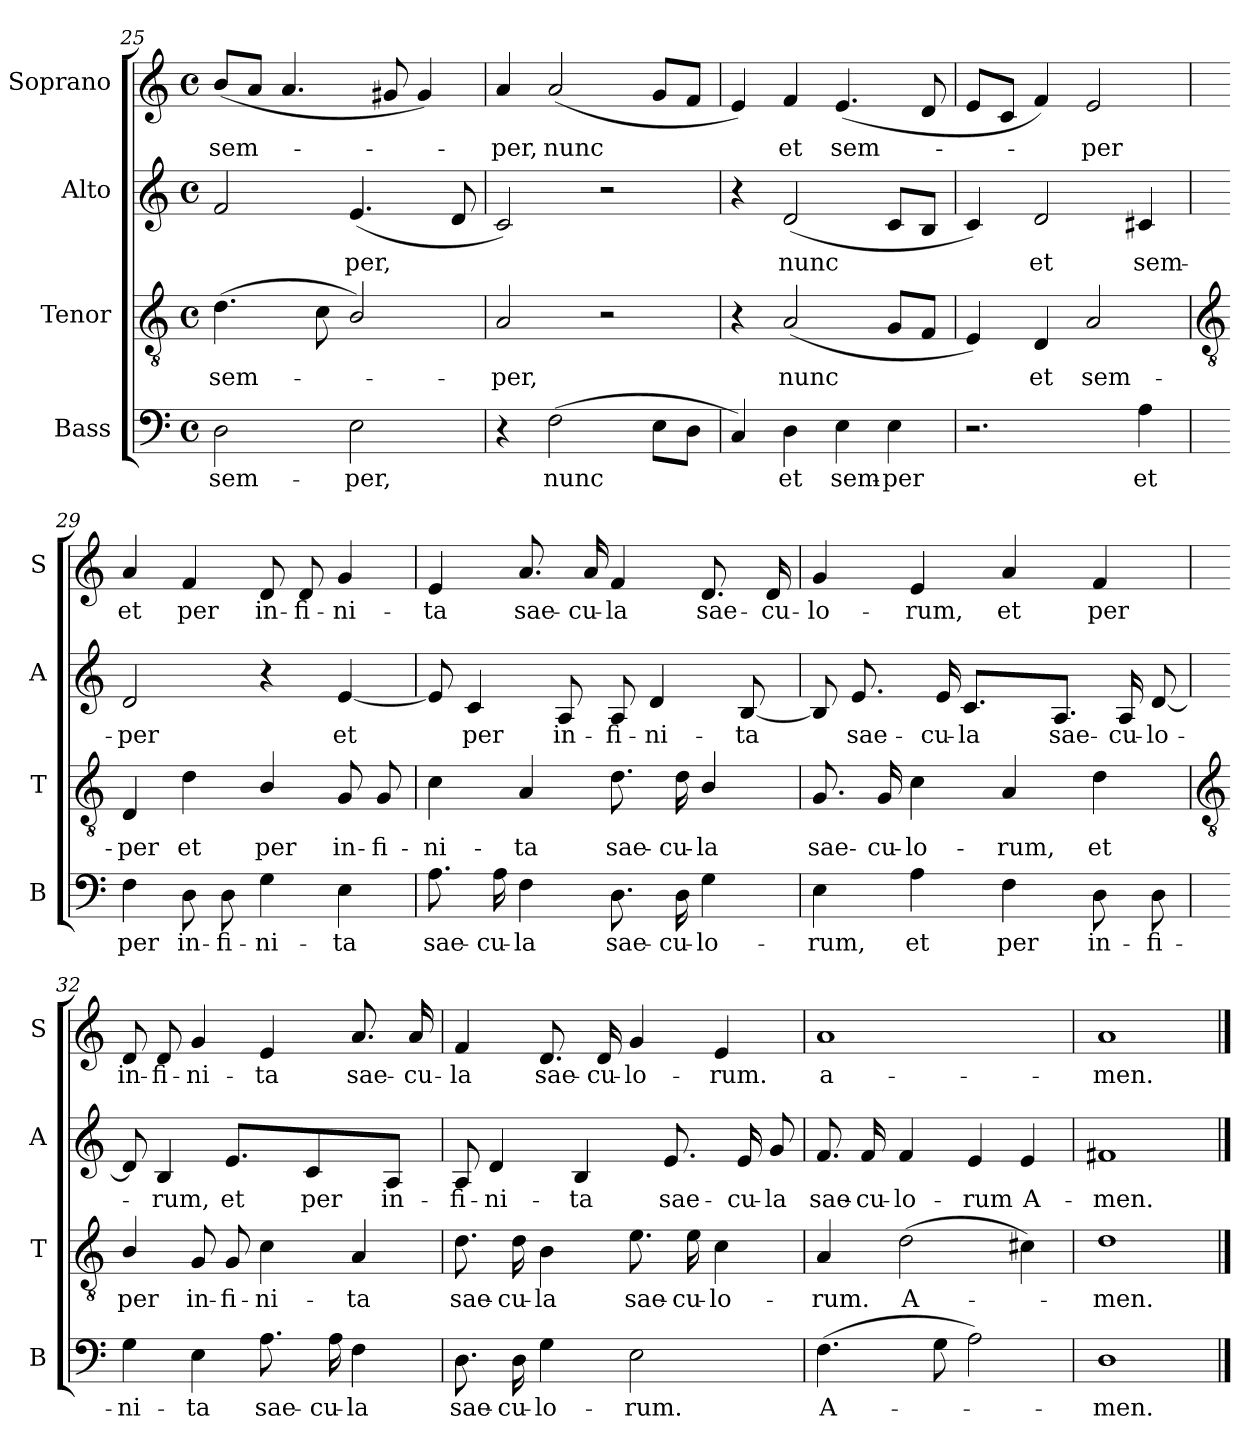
**kern	**text	**kern	**text	**kern	**text	**kern	**text
*part4	*part4	*part3	*part3	*part2	*part2	*part1	*part1
*staff4	*staff4	*staff3	*staff3	*staff2	*staff2	*staff1	*staff1
*I"Bass	*	*I"Tenor	*	*I"Alto	*	*I"Soprano	*
*I'B	*	*I'T	*	*I'A	*	*I'S	*
*clefF4	*	*clefGv2	*	*clefG2	*	*clefG2	*
*k[]	*	*k[]	*	*k[]	*	*k[]	*
*C:	*	*C:	*	*C:	*	*C:	*
*M4/4	*	*M4/4	*	*M4/4	*	*M4/4	*
*met(c)	*	*met(c)	*	*met(c)	*	*met(c)	*
=25	=25	=25	=25	=25	=25	=25	=25
!	!LO:LY:b	!	!LO:LY:b	!	!	!	!LO:LY:b
2D	sem-	(>4.d	sem-	2f	.	(<8bL	sem-
.	.	.	.	.	.	8aJ	.
.	.	.	.	.	.	4.a	.
.	.	8c	.	.	.	.	.
!	!LO:LY:b	!	!	!	!LO:LY:b	!	!
2E	-per,	2B/)	.	(<4.e	per,	.	.
.	.	.	.	.	.	8g#X	.
.	.	.	.	.	.	4g#)	.
.	.	.	.	8d	.	.	.
=26	=26	=26	=26	=26	=26	=26	=26
!	!	!	!LO:LY:b	!	!	!	!LO:LY:b
4r	.	2A	per,	2c)	.	4a	per,
!	!LO:LY:b	!	!	!	!	!	!LO:LY:b
(>2F	nunc	.	.	.	.	(<2a	nunc
.	.	2r	.	2r	.	.	.
8EL	.	.	.	.	.	8gL	.
8DJ	.	.	.	.	.	8fJ	.
=27	=27	=27	=27	=27	=27	=27	=27
4C)	.	4r	.	4r	.	4e)	.
!	!LO:LY:b	!	!LO:LY:b	!	!LO:LY:b	!	!LO:LY:b
4D	et	(<2A	nunc	(<2d	nunc	4f	et
!	!LO:LY:b	!	!	!	!	!	!LO:LY:b
4E	sem-	.	.	.	.	(<4.e	sem-
!	!LO:LY:b	!	!	!	!	!	!
4E	-per	8GL	.	8cL	.	.	.
.	.	8FJ	.	8BJ	.	8d	.
=28	=28	=28	=28	=28	=28	=28	=28
2.r	.	4E)	.	4c)	.	8eL	.
.	.	.	.	.	.	8cJ	.
!	!	!	!LO:LY:b	!	!LO:LY:b	!	!
.	.	4D	et	2d	et	4f)	.
!	!	!	!LO:LY:b	!	!	!	!LO:LY:b
.	.	2A	sem-	.	.	2e	per
!	!LO:LY:b	!	!	!	!LO:LY:b	!	!
4A	et	.	.	4c#X	sem-	.	.
!!LO:LB:g=z
=29	=29	=29	=29	=29	=29	=29	=29
*	*	*clefGv2	*	*	*	*	*
!	!LO:LY:b	!	!LO:LY:b	!	!LO:LY:b	!	!LO:LY:b
4F	per	4D	-per	2d	-per	4a	et
!	!LO:LY:b	!	!LO:LY:b	!	!	!	!LO:LY:b
8D	in-	4d	et	.	.	4f	per
!	!LO:LY:b	!	!	!	!	!	!
8D	-fi-	.	.	.	.	.	.
!	!LO:LY:b	!	!LO:LY:b	!	!	!	!LO:LY:b
4G	-ni-	4B/	per	4r	.	8d	in-
!	!	!	!	!	!	!	!LO:LY:b
.	.	.	.	.	.	8d	-fi-
!	!LO:LY:b	!	!LO:LY:b	!	!LO:LY:b	!	!LO:LY:b
4E	-ta	8G	in-	[4e	et	4g	-ni-
!	!	!	!LO:LY:b	!	!	!	!
.	.	8G	-fi-	.	.	.	.
=30	=30	=30	=30	=30	=30	=30	=30
!	!LO:LY:b	!	!LO:LY:b	!	!	!	!LO:LY:b
8.A	sae-	4c	-ni-	8e]	.	4e	-ta
!	!	!	!	!	!LO:LY:b	!	!
.	.	.	.	4c	per	.	.
!	!LO:LY:b	!	!	!	!	!	!
16A	-cu-	.	.	.	.	.	.
!	!LO:LY:b	!	!LO:LY:b	!	!	!	!LO:LY:b
4F	-la	4A	-ta	.	.	8.a	sae-
!	!	!	!	!	!LO:LY:b	!	!
.	.	.	.	8A	in-	.	.
!	!	!	!	!	!	!	!LO:LY:b
.	.	.	.	.	.	16a	-cu-
!	!LO:LY:b	!	!LO:LY:b	!	!LO:LY:b	!	!LO:LY:b
8.D	sae-	8.d	sae-	8A	-fi-	4f	-la
!	!	!	!	!	!LO:LY:b	!	!
.	.	.	.	4d	-ni-	.	.
!	!LO:LY:b	!	!LO:LY:b	!	!	!	!
16D	-cu-	16d	-cu-	.	.	.	.
!	!LO:LY:b	!	!LO:LY:b	!	!	!	!LO:LY:b
4G	-lo-	4B/	-la	.	.	8.d	sae-
!	!	!	!	!	!LO:LY:b	!	!
.	.	.	.	[8B	-ta	.	.
!	!	!	!	!	!	!	!LO:LY:b
.	.	.	.	.	.	16d	-cu-
=31	=31	=31	=31	=31	=31	=31	=31
!	!LO:LY:b	!	!LO:LY:b	!	!	!	!LO:LY:b
4E	-rum,	8.G	sae-	8B]	.	4g	-lo-
!	!	!	!	!	!LO:LY:b	!	!
.	.	.	.	8.e	sae-	.	.
!	!	!	!LO:LY:b	!	!	!	!
.	.	16G	-cu-	.	.	.	.
!	!LO:LY:b	!	!LO:LY:b	!	!	!	!LO:LY:b
4A	et	4c	-lo-	.	.	4e	-rum,
!	!	!	!	!	!LO:LY:b	!	!
.	.	.	.	16e	-cu-	.	.
!	!	!	!	!	!LO:LY:b	!	!
.	.	.	.	8.cL	-la	.	.
!	!LO:LY:b	!	!LO:LY:b	!	!	!	!LO:LY:b
4F	per	4A	-rum,	.	.	4a	et
.	.	.	.	16ryy	.	.	.
!	!	!	!	!	!LO:LY:b	!	!
.	.	.	.	8.AJ	sae-	.	.
!	!LO:LY:b	!	!LO:LY:b	!	!	!	!LO:LY:b
8D	in-	4d	et	.	.	4f	per
!	!	!	!	!	!LO:LY:b	!	!
.	.	.	.	16A	-cu-	.	.
!	!LO:LY:b	!	!	!	!LO:LY:b	!	!
8D	-fi-	.	.	[8d	-lo-	.	.
!!LO:LB:g=z
=32	=32	=32	=32	=32	=32	=32	=32
*	*	*clefGv2	*	*	*	*	*
!	!LO:LY:b	!	!LO:LY:b	!	!	!	!LO:LY:b
4G	-ni-	4B/	per	8d]	.	8d	in-
!	!	!	!	!	!LO:LY:b	!	!LO:LY:b
.	.	.	.	4B	rum,	8d	-fi-
!	!LO:LY:b	!	!LO:LY:b	!	!	!	!LO:LY:b
4E	-ta	8G	in-	.	.	4g	-ni-
!	!	!	!LO:LY:b	!	!LO:LY:b	!	!
.	.	8G	-fi-	8.eL	et	.	.
!	!LO:LY:b	!	!LO:LY:b	!	!	!	!LO:LY:b
8.A	sae-	4c	-ni-	.	.	4e	-ta
.	.	.	.	16ryy	.	.	.
!	!	!	!	!	!LO:LY:b	!	!
.	.	.	.	4c	per	.	.
!	!LO:LY:b	!	!	!	!	!	!
16A	-cu-	.	.	.	.	.	.
!	!LO:LY:b	!	!LO:LY:b	!	!	!	!LO:LY:b
4F	-la	4A	-ta	.	.	8.a	sae-
!	!	!	!	!	!LO:LY:b	!	!
.	.	.	.	8AJ	in-	.	.
!	!	!	!	!	!	!	!LO:LY:b
.	.	.	.	.	.	16a	-cu-
=33	=33	=33	=33	=33	=33	=33	=33
!	!LO:LY:b	!	!LO:LY:b	!	!LO:LY:b	!	!LO:LY:b
8.D	sae-	8.d	sae-	8A	-fi-	4f	-la
!	!	!	!	!	!LO:LY:b	!	!
.	.	.	.	4d	-ni-	.	.
!	!LO:LY:b	!	!LO:LY:b	!	!	!	!
16D	-cu-	16d	-cu-	.	.	.	.
!	!LO:LY:b	!	!LO:LY:b	!	!	!	!LO:LY:b
4G	-lo-	4B	-la	.	.	8.d	sae-
!	!	!	!	!	!LO:LY:b	!	!
.	.	.	.	4B	-ta	.	.
!	!	!	!	!	!	!	!LO:LY:b
.	.	.	.	.	.	16d	-cu-
!	!LO:LY:b	!	!LO:LY:b	!	!	!	!LO:LY:b
2E	-rum.	8.e	sae-	.	.	4g	-lo-
!	!	!	!	!	!LO:LY:b	!	!
.	.	.	.	8.e	sae-	.	.
!	!	!	!LO:LY:b	!	!	!	!
.	.	16e	-cu-	.	.	.	.
!	!	!	!LO:LY:b	!	!	!	!LO:LY:b
.	.	4c	-lo-	.	.	4e	-rum.
!	!	!	!	!	!LO:LY:b	!	!
.	.	.	.	16e	-cu-	.	.
!	!	!	!	!	!LO:LY:b	!	!
.	.	.	.	8g	-la	.	.
=34	=34	=34	=34	=34	=34	=34	=34
!	!LO:LY:b	!	!LO:LY:b	!	!LO:LY:b	!	!LO:LY:b
(>4.F	A-	4A	-rum.	8.f	sae-	1a	a-
!	!	!	!	!	!LO:LY:b	!	!
.	.	.	.	16f	-cu-	.	.
!	!	!	!LO:LY:b	!	!LO:LY:b	!	!
.	.	(>2d	A-	4f	-lo-	.	.
8G	.	.	.	.	.	.	.
!	!	!	!	!	!LO:LY:b	!	!
2A)	.	.	.	4e	-rum	.	.
!	!	!	!	!	!LO:LY:b	!	!
.	.	4c#X)	.	4e	A-	.	.
=35	=35	=35	=35	=35	=35	=35	=35
!	!LO:LY:b	!	!LO:LY:b	!	!LO:LY:b	!	!LO:LY:b
1D	men.	1d	men.	1f#X	-men.	1a	-men.-
==	==	==	==	==	==	==	==
*-	*-	*-	*-	*-	*-	*-	*-
